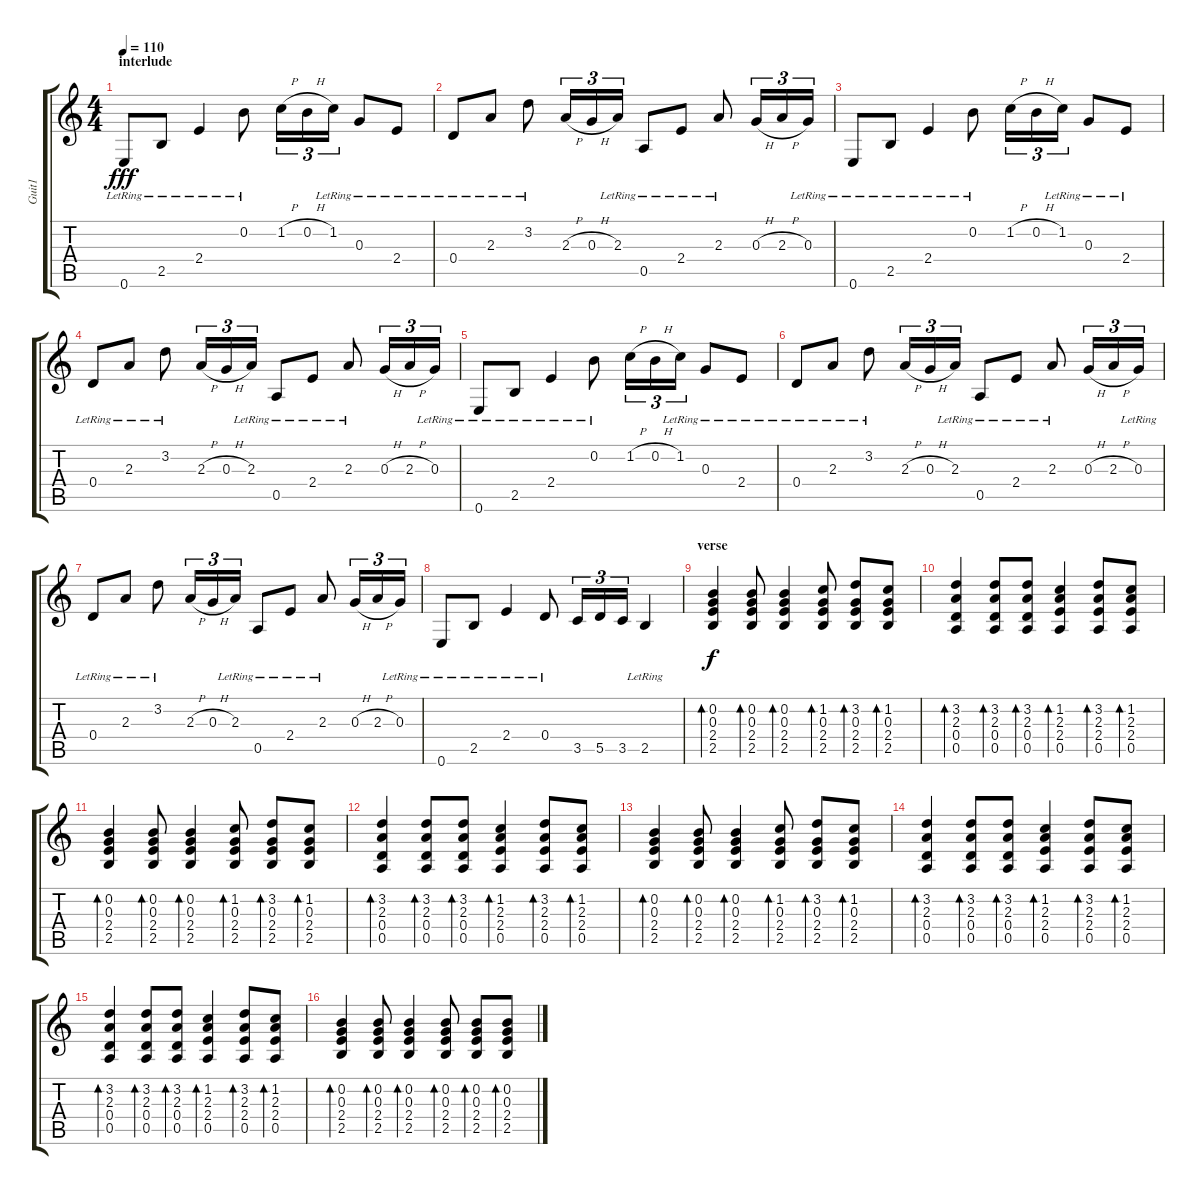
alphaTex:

\track ("Guit1" "Guit1") {instrument acousticguitarnylon}
\staff {score tabs}
\tuning (E4 B3 G3 D3 A2 E2) {hide}
\ts (4 4)
\section ("" "interlude")
\tempo 110
\clef g2
\ks c
0.6{lr}.8{dy fff volume 16 instrument acousticguitarnylon} 2.5{lr}.8 2.4{lr}.4 0.2{lr}.8 1.2{h}.16{tu (3 2)} 0.2{h}.16{tu (3 2)} 1.2{lr}.16{tu (3 2)} 0.3{lr}.8 2.4{lr}.8 |
0.4{lr}.8 2.3{lr}.8 3.2{lr}.8 2.3{h}.16{tu (3 2)} 0.3{h}.16{tu (3 2)} 2.3{lr}.16{tu (3 2)} 0.5{lr}.8 2.4{lr}.8 2.3{lr}.8 0.3{h}.16{tu (3 2)} 2.3{h}.16{tu (3 2)} 0.3{lr}.16{tu (3 2)} |
0.6{lr}.8 2.5{lr}.8 2.4{lr}.4 0.2{lr}.8 1.2{h}.16{tu (3 2)} 0.2{h}.16{tu (3 2)} 1.2{lr}.16{tu (3 2)} 0.3{lr}.8 2.4{lr}.8 |
0.4{lr}.8 2.3{lr}.8 3.2{lr}.8 2.3{h}.16{tu (3 2)} 0.3{h}.16{tu (3 2)} 2.3{lr}.16{tu (3 2)} 0.5{lr}.8 2.4{lr}.8 2.3{lr}.8 0.3{h}.16{tu (3 2)} 2.3{h}.16{tu (3 2)} 0.3{lr}.16{tu (3 2)} |
0.6{lr}.8 2.5{lr}.8 2.4{lr}.4 0.2{lr}.8 1.2{h}.16{tu (3 2)} 0.2{h}.16{tu (3 2)} 1.2{lr}.16{tu (3 2)} 0.3{lr}.8 2.4{lr}.8 |
0.4{lr}.8 2.3{lr}.8 3.2{lr}.8 2.3{h}.16{tu (3 2)} 0.3{h}.16{tu (3 2)} 2.3{lr}.16{tu (3 2)} 0.5{lr}.8 2.4{lr}.8 2.3{lr}.8 0.3{h}.16{tu (3 2)} 2.3{h}.16{tu (3 2)} 0.3{lr}.16{tu (3 2)} |
0.4{lr}.8 2.3{lr}.8 3.2{lr}.8 2.3{h}.16{tu (3 2)} 0.3{h}.16{tu (3 2)} 2.3{lr}.16{tu (3 2)} 0.5{lr}.8 2.4{lr}.8 2.3{lr}.8 0.3{h}.16{tu (3 2)} 2.3{h}.16{tu (3 2)} 0.3{lr}.16{tu (3 2)} |
0.6{lr}.8 2.5{lr}.8 2.4{lr}.4 0.4{lr}.8 3.5.16{tu (3 2)} 5.5.16{tu (3 2)} 3.5.16{tu (3 2)} 2.5{lr}.4 |
\section ("" "verse")
(0.2 0.3 2.4 2.5).4{bd 60 dy f} (0.2 0.3 2.4 2.5).8{bd 60} (0.2 0.3 2.4 2.5).4{bd 60} (1.2 0.3 2.4 2.5).8{bd 60} (3.2 0.3 2.4 2.5).8{bd 60} (1.2 0.3 2.4 2.5).8{bd 60} |
(3.2 2.3 0.4 0.5).4{bd 60} (3.2 2.3 0.4 0.5).8{bd 60} (3.2 2.3 0.4 0.5).8{bd 60} (1.2 2.3 2.4 0.5).4{bd 60} (3.2 2.3 2.4 0.5).8{bd 60} (1.2 2.3 2.4 0.5).8{bd 60} |
(0.2 0.3 2.4 2.5).4{bd 60} (0.2 0.3 2.4 2.5).8{bd 60} (0.2 0.3 2.4 2.5).4{bd 60} (1.2 0.3 2.4 2.5).8{bd 60} (3.2 0.3 2.4 2.5).8{bd 60} (1.2 0.3 2.4 2.5).8{bd 60} |
(3.2 2.3 0.4 0.5).4{bd 60} (3.2 2.3 0.4 0.5).8{bd 60} (3.2 2.3 0.4 0.5).8{bd 60} (1.2 2.3 2.4 0.5).4{bd 60} (3.2 2.3 2.4 0.5).8{bd 60} (1.2 2.3 2.4 0.5).8{bd 60} |
(0.2 0.3 2.4 2.5).4{bd 60} (0.2 0.3 2.4 2.5).8{bd 60} (0.2 0.3 2.4 2.5).4{bd 60} (1.2 0.3 2.4 2.5).8{bd 60} (3.2 0.3 2.4 2.5).8{bd 60} (1.2 0.3 2.4 2.5).8{bd 60} |
(3.2 2.3 0.4 0.5).4{bd 60} (3.2 2.3 0.4 0.5).8{bd 60} (3.2 2.3 0.4 0.5).8{bd 60} (1.2 2.3 2.4 0.5).4{bd 60} (3.2 2.3 2.4 0.5).8{bd 60} (1.2 2.3 2.4 0.5).8{bd 60} |
(3.2 2.3 0.4 0.5).4{bd 60} (3.2 2.3 0.4 0.5).8{bd 60} (3.2 2.3 0.4 0.5).8{bd 60} (1.2 2.3 2.4 0.5).4{bd 60} (3.2 2.3 2.4 0.5).8{bd 60} (1.2 2.3 2.4 0.5).8{bd 60} |
(0.2 0.3 2.4 2.5).4{bd 60} (0.2 0.3 2.4 2.5).8{bd 60} (0.2 0.3 2.4 2.5).4{bd 60} (0.2 0.3 2.4 2.5).8{bd 60} (0.2 0.3 2.4 2.5).8{bd 60} (0.2 0.3 2.4 2.5).8{bd 60}
